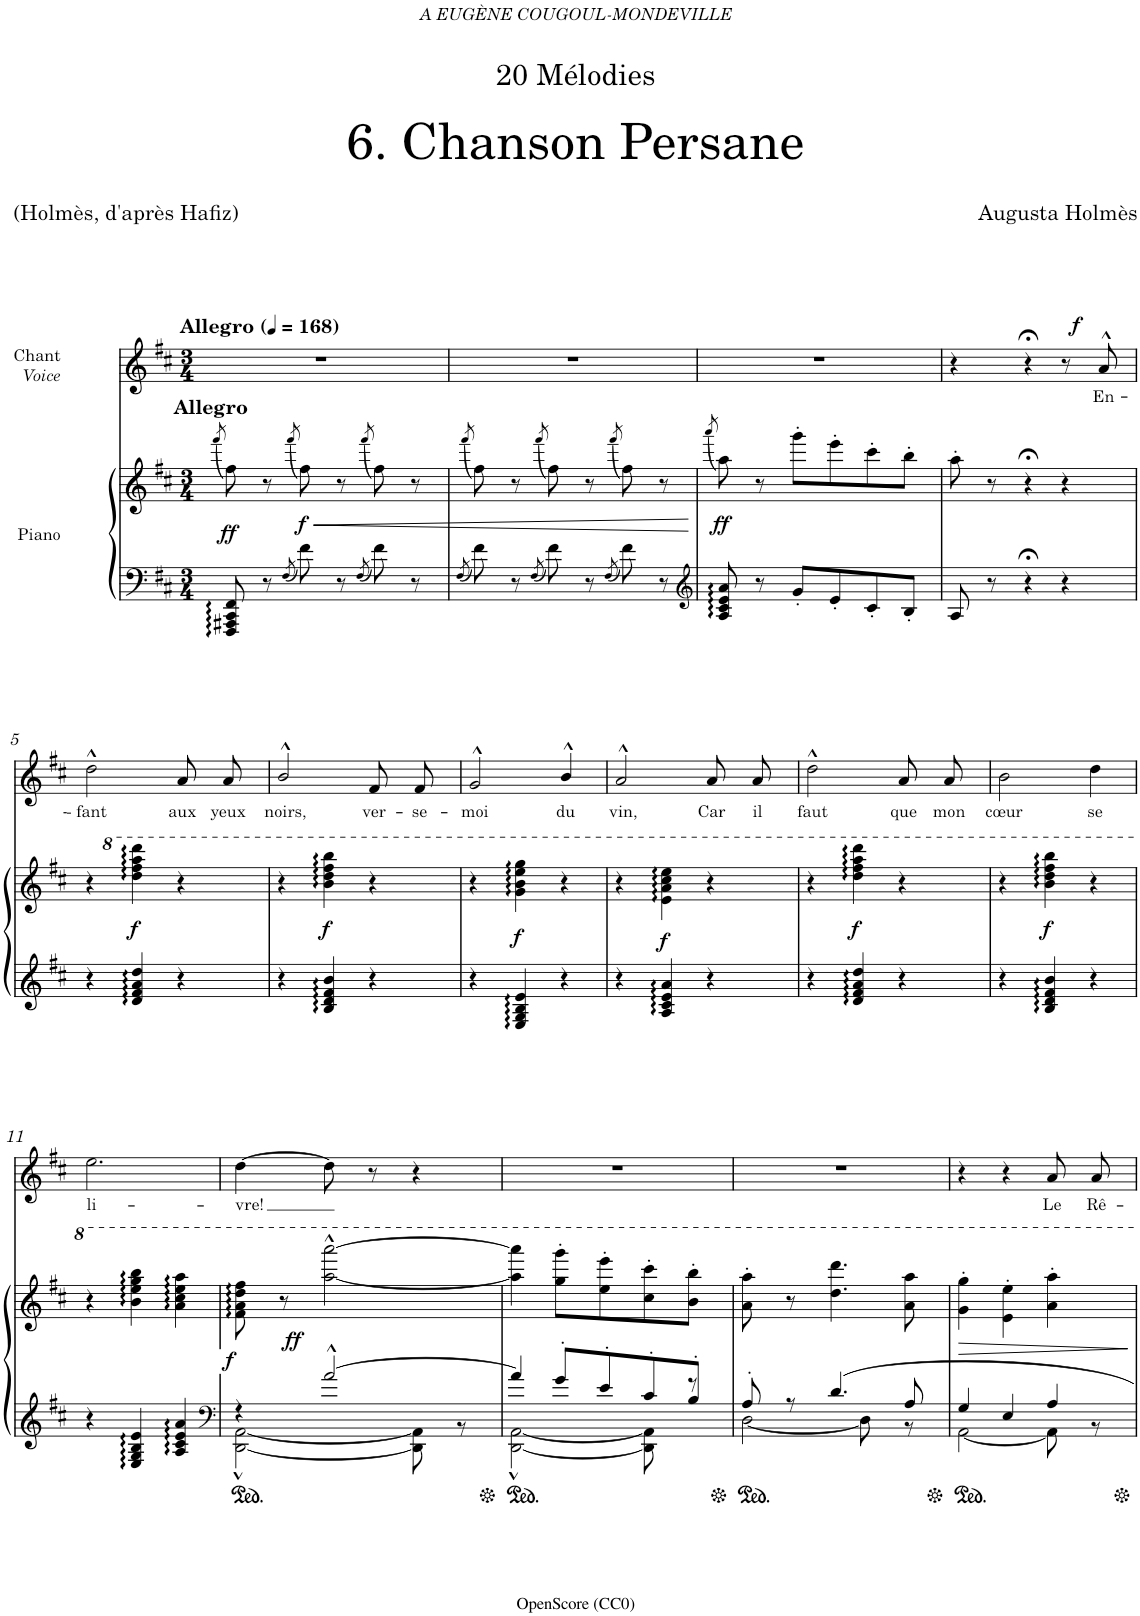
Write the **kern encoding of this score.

**kern	**kern	**dynam	**kern	**text	**dynam
*part2	*part2	*part2	*part1	*part1	*part1
*staff3	*staff2	*staff2/3	*staff1	*staff1	*staff1
*I"Piano	*	*	*I"Chant Voice	*	*
*I'Pno	*	*	*	*	*
*clefF4	*clefG2	*	*clefG2	*	*
*k[f#c#]	*k[f#c#]	*	*k[f#c#]	*	*
*M3/4	*M3/4	*	*M3/4	*	*
*MM168	*MM168	*	*MM168	*	*
=1	=1	=1	=1	=1	=1
.	(8qfff#/	.	.	.	.
!	!	!	!LO:TX:a:B:t=Allegro	!	!
!	!LO:TX:a:B:t=Allegro	!	!	!	!
!	!	!LO:DY:b	!	!	!
8FFF#/ 8AAA#X/ 8CC#/ 8FF#/	8ff#\)	ff	2.r	.	.
8r	8r	.	.	.	.
8qF#/	(8qfff#/	.	.	.	.
!	!	!LO:DY:b	!	!	!
8f#\	8ff#\)	f	.	.	.
8r	8r	.	.	.	.
8qF#/	(8qfff#/	.	.	.	.
8f#\	8ff#\)	.	.	.	.
8r	8r	.	.	.	.
=2	=2	=2	=2	=2	=2
8qF#/	(8qfff#/	.	.	.	.
8f#\	8ff#\)	.	2.r	.	.
8r	8r	.	.	.	.
8qF#/	(8qfff#/	.	.	.	.
8f#\	8ff#\)	.	.	.	.
8r	8r	.	.	.	.
8qF#/	(8qfff#/	.	.	.	.
8f#\	8ff#\)	.	.	.	.
8r	8r	.	.	.	.
=3	=3	=3	=3	=3	=3
*clefG2	*	*	*	*	*
.	(8qaaa/	.	.	.	.
!	!	!LO:DY:b	!	!	!
8A/ 8c#/ 8e/ 8a/	8aa\)	ff	2.r	.	.
8r	8r	.	.	.	.
8g'/L	8ggg'\L	.	.	.	.
8e'/	8eee'\	.	.	.	.
8c#'/	8ccc#'\	.	.	.	.
8B'/J	8bb'\J	.	.	.	.
=4	=4	=4	=4	=4	=4
8A/	8aa'\	.	4r	.	.
8r	8r	.	.	.	.
4r;<	4r;<	.	4r;<	.	.
4r	4r	.	8r	.	.
!	!	!	!	!LO:LY:b	!LO:DY:a
.	.	.	8a^^/	En-	f
!!LO:LB:g=z
=5	=5	=5	=5	=5	=5
!	!	!	!	!LO:LY:b	!
4r	4r	.	2dd^^\	-- fant	.
!	!	!LO:DY:b	!	!	!
4d/ 4f#/ 4a/ 4dd/	4ddd\ 4fff#\ 4aaa\ 4dddd\	f	.	.	.
!	!	!	!	!LO:LY:b	!
4r	4r	.	8a/L	aux	.
!	!	!	!	!LO:LY:b	!
.	.	.	8a/J	yeux	.
=6	=6	=6	=6	=6	=6
!	!	!	!	!LO:LY:b	!
4r	4r	.	2b^^/	noirs,	.
!	!	!LO:DY:b	!	!	!
4B/ 4d/ 4f#/ 4b/	4bb\ 4ddd\ 4fff#\ 4bbb\	f	.	.	.
!	!	!	!	!LO:LY:b	!
4r	4r	.	8f#/L	ver-	.
!	!	!	!	!LO:LY:b	!
.	.	.	8f#/J	-se-	.
=7	=7	=7	=7	=7	=7
!	!	!	!	!LO:LY:b	!
4r	4r	.	2g^^/	-moi	.
!	!	!LO:DY:b	!	!	!
4E/ 4G/ 4B/ 4e/	4gg\ 4bb\ 4eee\ 4ggg\	f	.	.	.
!	!	!	!	!LO:LY:b	!
4r	4r	.	4b^^/	du	.
=8	=8	=8	=8	=8	=8
!	!	!	!	!LO:LY:b	!
4r	4r	.	2a^^/	vin,	.
!	!	!LO:DY:b	!	!	!
4A/ 4c#/ 4e/ 4a/	4ee\ 4aa\ 4ccc#\ 4eee\	f	.	.	.
!	!	!	!	!LO:LY:b	!
4r	4r	.	8a/L	Car	.
!	!	!	!	!LO:LY:b	!
.	.	.	8a/J	il	.
=9	=9	=9	=9	=9	=9
!	!	!	!	!LO:LY:b	!
4r	4r	.	2dd^^\	faut	.
!	!	!LO:DY:b	!	!	!
4d/ 4f#/ 4a/ 4dd/	4ddd\ 4fff#\ 4aaa\ 4dddd\	f	.	.	.
!	!	!	!	!LO:LY:b	!
4r	4r	.	8a/L	que	.
!	!	!	!	!LO:LY:b	!
.	.	.	8a/J	mon	.
=10	=10	=10	=10	=10	=10
!	!	!	!	!LO:LY:b	!
4r	4r	.	2b\	cœur	.
!	!	!LO:DY:b	!	!	!
4B/ 4d/ 4f#/ 4b/	4bb\ 4ddd\ 4fff#\ 4bbb\	f	.	.	.
!	!	!	!	!LO:LY:b	!
4r	4r	.	4dd\	se	.
!!LO:LB:g=z
=11	=11	=11	=11	=11	=11
!	!	!	!	!LO:LY:b	!
4r	4r	.	2.ee\	li-	.
4E/ 4G/ 4B/ 4e/	4bb\ 4eee\ 4ggg\ 4bbb\	.	.	.	.
4A/ 4c#/ 4e/ 4a/	4aa\ 4ccc#\ 4eee\ 4aaa\	.	.	.	.
=12	=12	=12	=12	=12	=12
*clefF4	*	*	*	*	*
*^	*	*	*	*	*
!	!	!	!LO:DY:b	!	!LO:LY:b	!
4r	[2DD\^^ [2AA\^^	8ff#\ 8aa\ 8ddd\ 8fff#\	f	[4dd\	-vre!	.
!	!	!	!LO:DY:b	!	!	!
.	.	8r	ff	.	.	.
[2a^^/	.	[2aaa\^^ [2aaaa\^^	.	8dd\]	.	.
.	.	.	.	8r	.	.
.	8DD\] 8AA\]	.	.	4r	.	.
.	8r	.	.	.	.	.
=13	=13	=13	=13	=13	=13	=13
[2DD\^^ [2AA\^^	4a/]	4aaa\] 4aaaa\]	.	2.r	.	.
.	8g'>/L	8ggg\' 8gggg\'L	.	.	.	.
.	8e'>/	8eee\' 8eeee\'	.	.	.	.
8DD\] 8AA\]	8c#'>/	8ccc#\' 8cccc#\'	.	.	.	.
8r	8B'>/J	8bb\' 8bbb\'J	.	.	.	.
=14	=14	=14	=14	=14	=14	=14
8A'/	[2D\	8aa\' 8aaa\'	.	2.r	.	.
8r	.	8r	.	.	.	.
4.d/	.	4.ddd\ 4.dddd\	.	.	.	.
.	8D\]	.	.	.	.	.
8A/	8r	8aa\ 8aaa\	.	.	.	.
=15	=15	=15	=15	=15	=15	=15
4G/	[2AA\	4gg\' 4ggg\'	.	4r	.	.
4E/	.	4ee\' 4eee\'	.	4r	.	.
!	!	!	!	!	!LO:LY:b	!
4A/	8AA\]	4aa\' 4aaa\'	.	8a/L	Le	.
!	!	!	!	!	!LO:LY:b	!
.	8r	.	.	8a/J	Rê-	.
*v	*v	*	*	*	*	*
=	=	=	=	=	=
*-	*-	*-	*-	*-	*-
